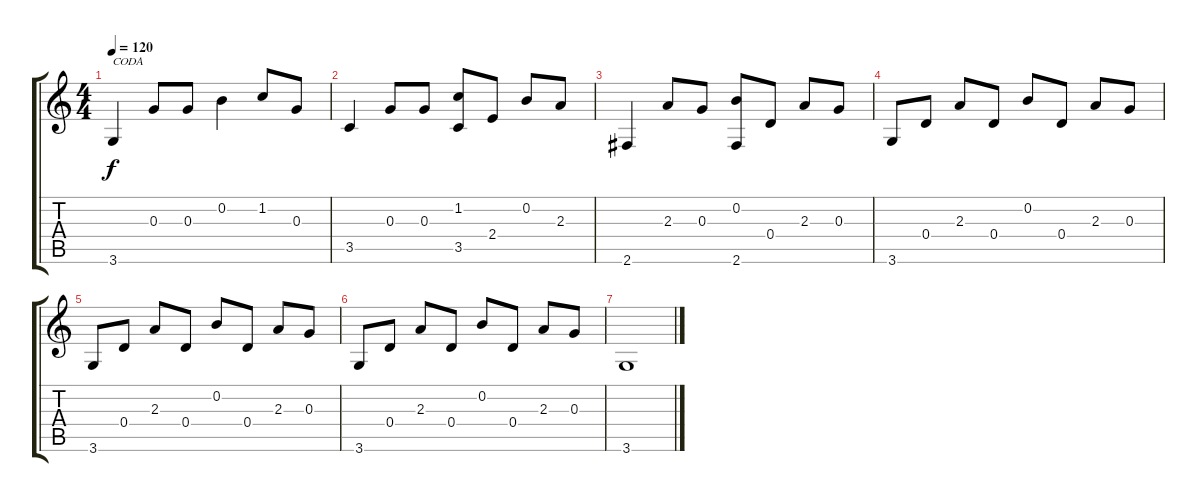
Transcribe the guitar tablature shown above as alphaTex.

\track "" {instrument acousticguitarnylon}
\staff {score tabs}
\tuning (E4 B3 G3 D3 A2 E2) {hide}
\ts (4 4)
\tempo 120
\clef g2
\ks c
3.6.4{txt "CODA" dy f} 0.3.8 0.3.8 0.2.4 1.2.8 0.3.8 |
3.5.4 0.3.8 0.3.8 (1.2 3.5).8 2.4.8 0.2.8 2.3.8 |
2.6.4 2.3.8 0.3.8 (0.2 2.6).8 0.4.8 2.3.8 0.3.8 |
3.6.8 0.4.8 2.3.8 0.4.8 0.2.8 0.4.8 2.3.8 0.3.8 |
3.6.8 0.4.8 2.3.8 0.4.8 0.2.8 0.4.8 2.3.8 0.3.8 |
3.6.8 0.4.8 2.3.8 0.4.8 0.2.8 0.4.8 2.3.8 0.3.8 |
3.6.1
